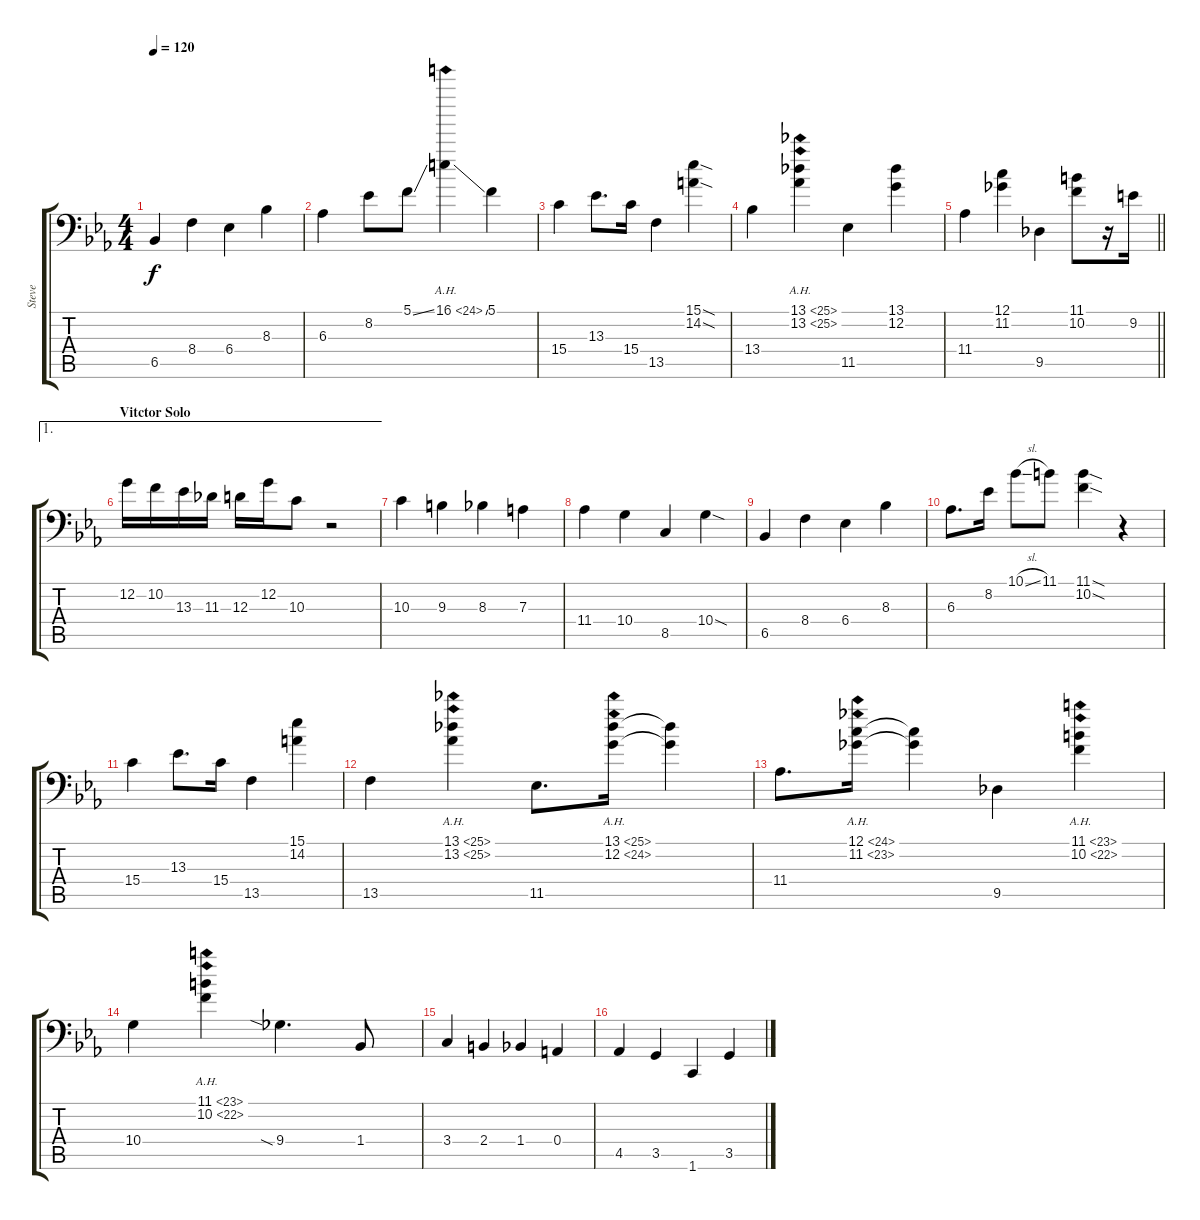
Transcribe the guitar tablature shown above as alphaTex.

\track ("Steve" "Steve") {instrument electricbassfinger}
\staff {score tabs}
\tuning (C3 G2 D2 A1 E1 B0) {hide}
\ts (4 4)
\tempo 120
\clef f4
\ks eb
6.5.4{dy f} 8.4.4 6.4.4 8.3.4 |
6.3.4 8.2.8 5.1{ss}.8 16.1{ah 8 ss}.4 5.1.4 |
15.4.4 13.3.8{d} 15.4.16 13.5.4 (15.1{sod} 14.2{sod}).4 |
13.4.4 (13.1{ah 12} 13.2{ah 12}).4 11.5.4 (13.1 12.2).4 |
\barLineRight lightlight
11.4.4 (12.1 11.2).4 9.5.4 (11.1 10.2).8 r.16 9.2.16 |
\ae 1
\section ("" "Vitctor Solo")
12.2.16 10.2.16 13.3.16 11.3.16 12.3.16 12.2.16 10.3.8 r.2 |
10.3.4 9.3.4 8.3.4 7.3.4 |
11.4.4 10.4.4 8.5.4 10.4{sod}.4 |
6.5.4 8.4.4 6.4.4 8.3.4 |
6.3.8{d} 8.2.16 10.1{sl}.8 11.1.8 (11.1{sod} 10.2{sod}).4 r.4 |
15.4.4 13.3.8{d} 15.4.16 13.5.4 (15.1 14.2).4 |
13.5.4 (13.1{ah 12} 13.2{ah 12}).4 11.5.8{d} (13.1{ah 12} 12.2{ah 12}).16 (13.1{t} 12.2{t}).4 |
11.4.8{d} (12.1{ah 12} 11.2{ah 12}).16 (12.1{t} 11.2{t}).4 9.5.4 (11.1{ah 12} 10.2{ah 12}).4 |
10.4.4 (11.1{ah 12} 10.2{ah 12}).4 9.4{sia}.4{d} 1.4.8 |
3.4.4 2.4.4 1.4.4 0.4.4 |
4.5.4 3.5.4 1.6.4 3.5.4
